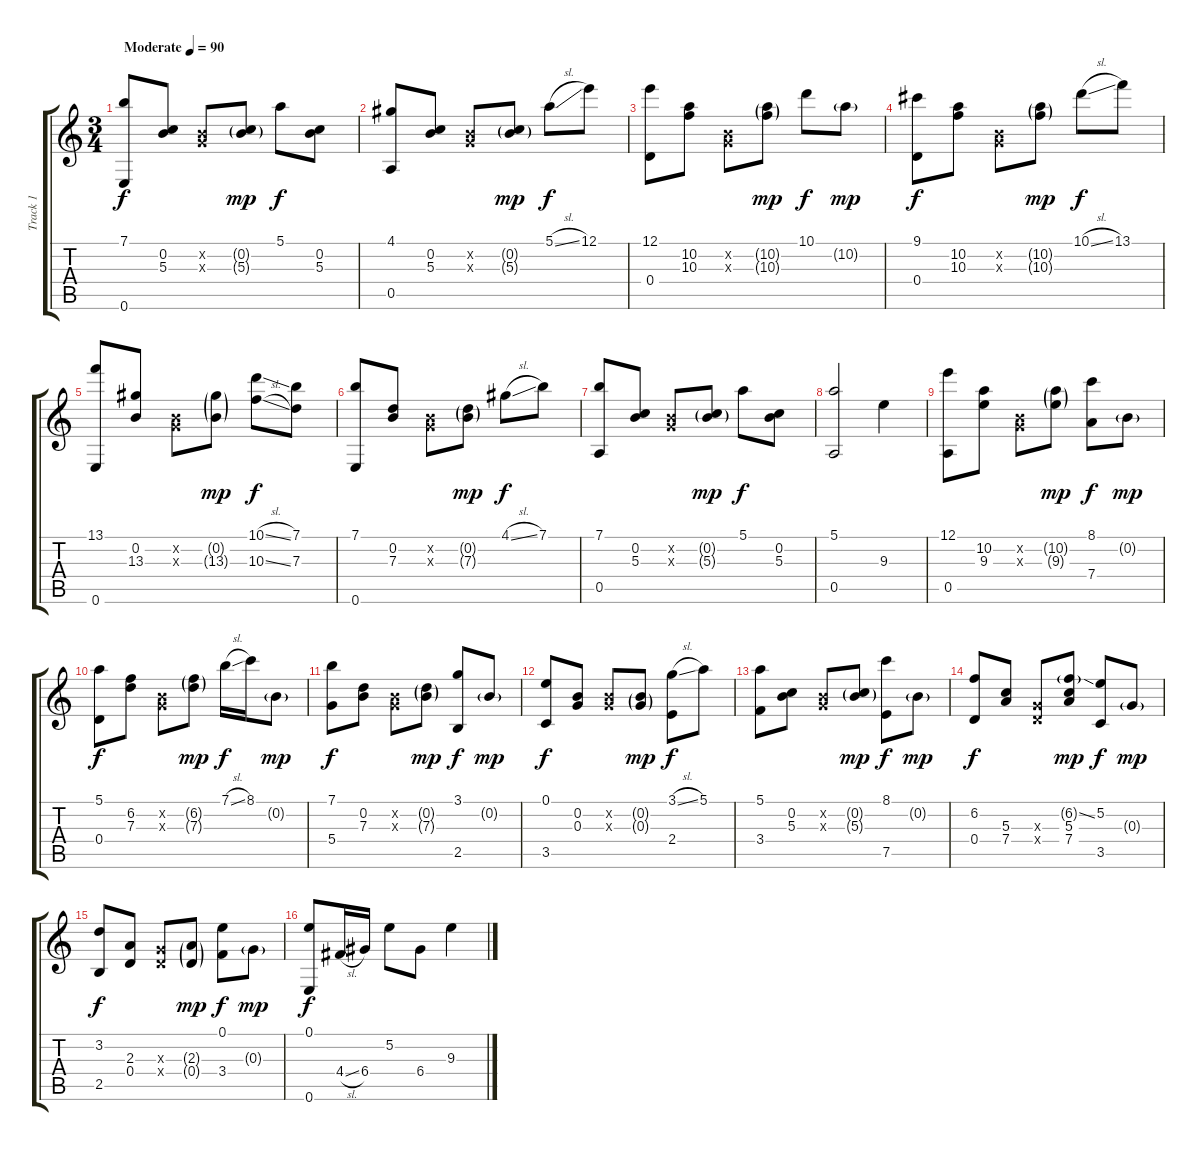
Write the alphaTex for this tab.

\track ("Track 1" "Track 1") {instrument acousticguitarsteel}
\staff {score tabs}
\tuning (E4 B3 G3 D3 A2 E2) {hide}
\ts (3 4)
\tempo (90 "Moderate")
\clef g2
\ks c
(7.1 0.6).8{dy f instrument acousticguitarsteel} (0.2 5.3).8 (0.2{x} 0.3{x}).8 (0.2{g} 5.3{g}).8{dy mp} 5.1.8{dy f} (0.2 5.3).8 |
(4.1 0.5).8 (0.2 5.3).8 (0.2{x} 0.3{x}).8 (0.2{g} 5.3{g}).8{dy mp} 5.1{sl}.8{dy f} 12.1.8 |
(12.1 0.4).8 (10.2 10.3).8 (0.2{x} 0.3{x}).8 (10.2{g} 10.3{g}).8{dy mp} 10.1.8{dy f} 10.2{g}.8{dy mp} |
(9.1 0.4).8{dy f} (10.2 10.3).8 (0.2{x} 0.3{x}).8 (10.2{g} 10.3{g}).8{dy mp} 10.1{sl}.8{dy f} 13.1.8 |
(13.1 0.6).8 (0.2 13.3).8 (0.2{x} 0.3{x}).8 (0.2{g} 13.3{g}).8{dy mp} (10.1{sl} 10.3{sl}).8{dy f} (7.1 7.3).8 |
(7.1 0.6).8 (0.2 7.3).8 (0.2{x} 0.3{x}).8 (0.2{g} 7.3{g}).8{dy mp} 4.1{sl}.8{dy f} 7.1.8 |
(7.1 0.5).8 (0.2 5.3).8 (0.2{x} 0.3{x}).8 (0.2{g} 5.3{g}).8{dy mp} 5.1.8{dy f} (0.2 5.3).8 |
(5.1 0.5).2 9.3.4 |
(12.1 0.5).8 (10.2 9.3).8 (0.2{x} 0.3{x}).8 (10.2{g} 9.3{g}).8{dy mp} (8.1 7.4).8{dy f} 0.2{g}.8{dy mp} |
(5.1 0.4).8{dy f} (6.2 7.3).8 (0.2{x} 0.3{x}).8 (6.2{g} 7.3{g}).8{dy mp} 7.1{sl}.16{dy f} 8.1.16 0.2{g}.8{dy mp} |
(7.1 5.4).8{dy f} (0.2 7.3).8 (0.2{x} 0.3{x}).8 (0.2{g} 7.3{g}).8{dy mp} (3.1 2.5).8{dy f} 0.2{g}.8{dy mp} |
(0.1 3.5).8{dy f} (0.2 0.3).8 (0.2{x} 0.3{x}).8 (0.2{g} 0.3{g}).8{dy mp} (3.1{sl} 2.4).8{dy f} 5.1.8 |
(5.1 3.4).8 (0.2 5.3).8 (0.2{x} 0.3{x}).8 (0.2{g} 5.3{g}).8{dy mp} (8.1 7.5).8{dy f} 0.2{g}.8{dy mp} |
(6.2 0.4).8{dy f} (5.3 7.4).8 (0.3{x} 0.4{x}).8 (6.2{ss g} 5.3 7.4).8{dy mp} (5.2 3.5).8{dy f} 0.3{g}.8{dy mp} |
(3.2 2.5).8{dy f} (2.3 0.4).8 (0.3{x} 0.4{x}).8 (2.3{g} 0.4{g}).8{dy mp} (0.1 3.4).8{dy f} 0.3{g}.8{dy mp} |
(0.1 0.6).8{dy f} 4.4{sl}.16 6.4.16 5.2.8 6.4.8 9.3.4
